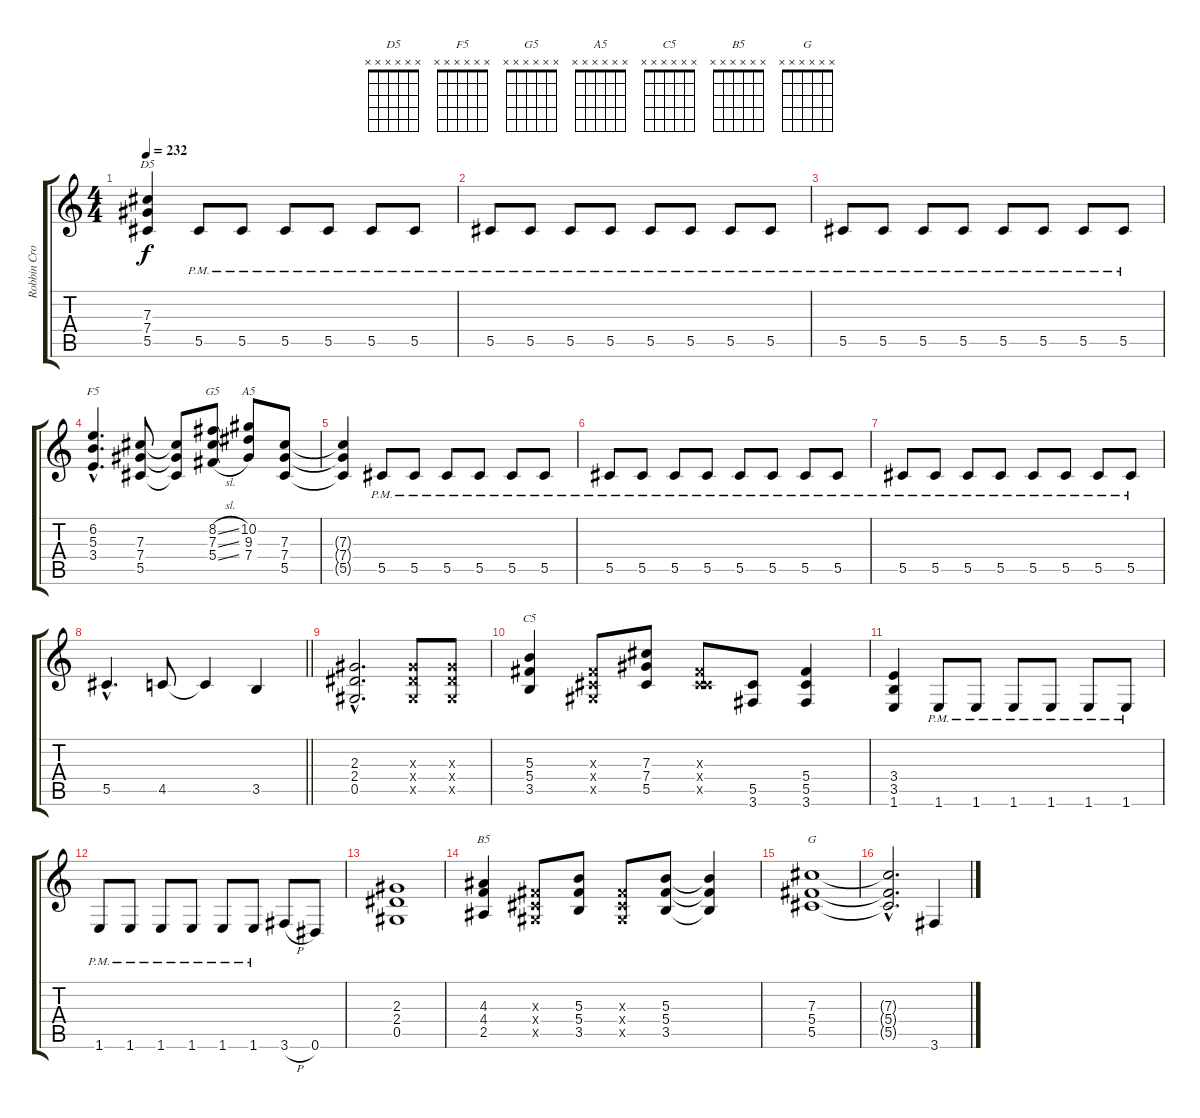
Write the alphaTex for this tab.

\track ("Robbin Crosby \"The King\" (R.I.P)" "Robbin Cro") {instrument distortionguitar}
\staff {score tabs}
\tuning (Eb4 Bb3 Gb3 Db3 Ab2 Eb2) {hide}
\chord ("D5" x x x x x x)
\chord ("F5" x x x x x x)
\chord ("G5" x x x x x x)
\chord ("A5" x x x x x x)
\chord ("C5" x x x x x x)
\chord ("B5" x x x x x x)
\chord ("G" x x x x x x)
\ts (4 4)
\tempo 232
\clef g2
\ks c
(7.3{t} 7.4{t} 5.5{t}).4{ch "D5" dy f} 5.5{pm}.8 5.5{pm}.8 5.5{pm}.8 5.5{pm}.8 5.5{pm}.8 5.5{pm}.8 |
5.5{pm}.8 5.5{pm}.8 5.5{pm}.8 5.5{pm}.8 5.5{pm}.8 5.5{pm}.8 5.5{pm}.8 5.5{pm}.8 |
5.5{pm}.8 5.5{pm}.8 5.5{pm}.8 5.5{pm}.8 5.5{pm}.8 5.5{pm}.8 5.5{pm}.8 5.5{pm}.8 |
(6.2{hac} 5.3{hac} 3.4{hac}).4{d ch "F5"} (7.3 7.4 5.5).8 (7.3{t} 7.4{t} 5.5{t}).8 (8.2{sl} 7.3{sl} 5.4{sl}).8{ch "G5"} (10.2 9.3 7.4).8{ch "A5"} (7.3 7.4 5.5).8 |
(7.3{t} 7.4{t} 5.5{t}).4 5.5{pm}.8 5.5{pm}.8 5.5{pm}.8 5.5{pm}.8 5.5{pm}.8 5.5{pm}.8 |
5.5{pm}.8 5.5{pm}.8 5.5{pm}.8 5.5{pm}.8 5.5{pm}.8 5.5{pm}.8 5.5{pm}.8 5.5{pm}.8 |
5.5{pm}.8 5.5{pm}.8 5.5{pm}.8 5.5{pm}.8 5.5{pm}.8 5.5{pm}.8 5.5{pm}.8 5.5{pm}.8 |
\barLineRight lightlight
5.5{hac}.4{d} 4.5.8 4.5{t}.4 3.5.4 |
(2.3{hac} 2.4{hac} 0.5{hac}).2{d} (2.3{x} 2.4{x} 0.5{x}).8 (2.3{x} 2.4{x} 0.5{x}).8 |
(5.3 5.4 3.5).4{ch "C5"} (0.3{x} 0.4{x} 0.5{x}).8 (7.3 7.4 5.5).8 (0.3{x} 0.4{x} 5.5{x}).8 (5.5 3.6).8 (5.4 5.5 3.6).4 |
(3.4 3.5 1.6).4 1.6{pm}.8 1.6{pm}.8 1.6{pm}.8 1.6{pm}.8 1.6{pm}.8 1.6{pm}.8 |
1.6{pm}.8 1.6{pm}.8 1.6{pm}.8 1.6{pm}.8 1.6{pm}.8 1.6{pm}.8 3.6{h}.8 0.6.8 |
(2.3 2.4 0.5).1 |
(4.3 4.4 2.5).4{ch "B5"} (0.3{x} 0.4{x} 0.5{x}).8 (5.3 5.4 3.5).8 (0.3{x} 0.4{x} 0.5{x}).8 (5.3 5.4 3.5).8 (5.3{t} 5.4{t} 3.5{t}).4 |
(7.3 5.4 5.5).1{ch "G"} |
(7.3{hac t} 5.4{hac t} 5.5{hac t}).2{d} 3.6.4
